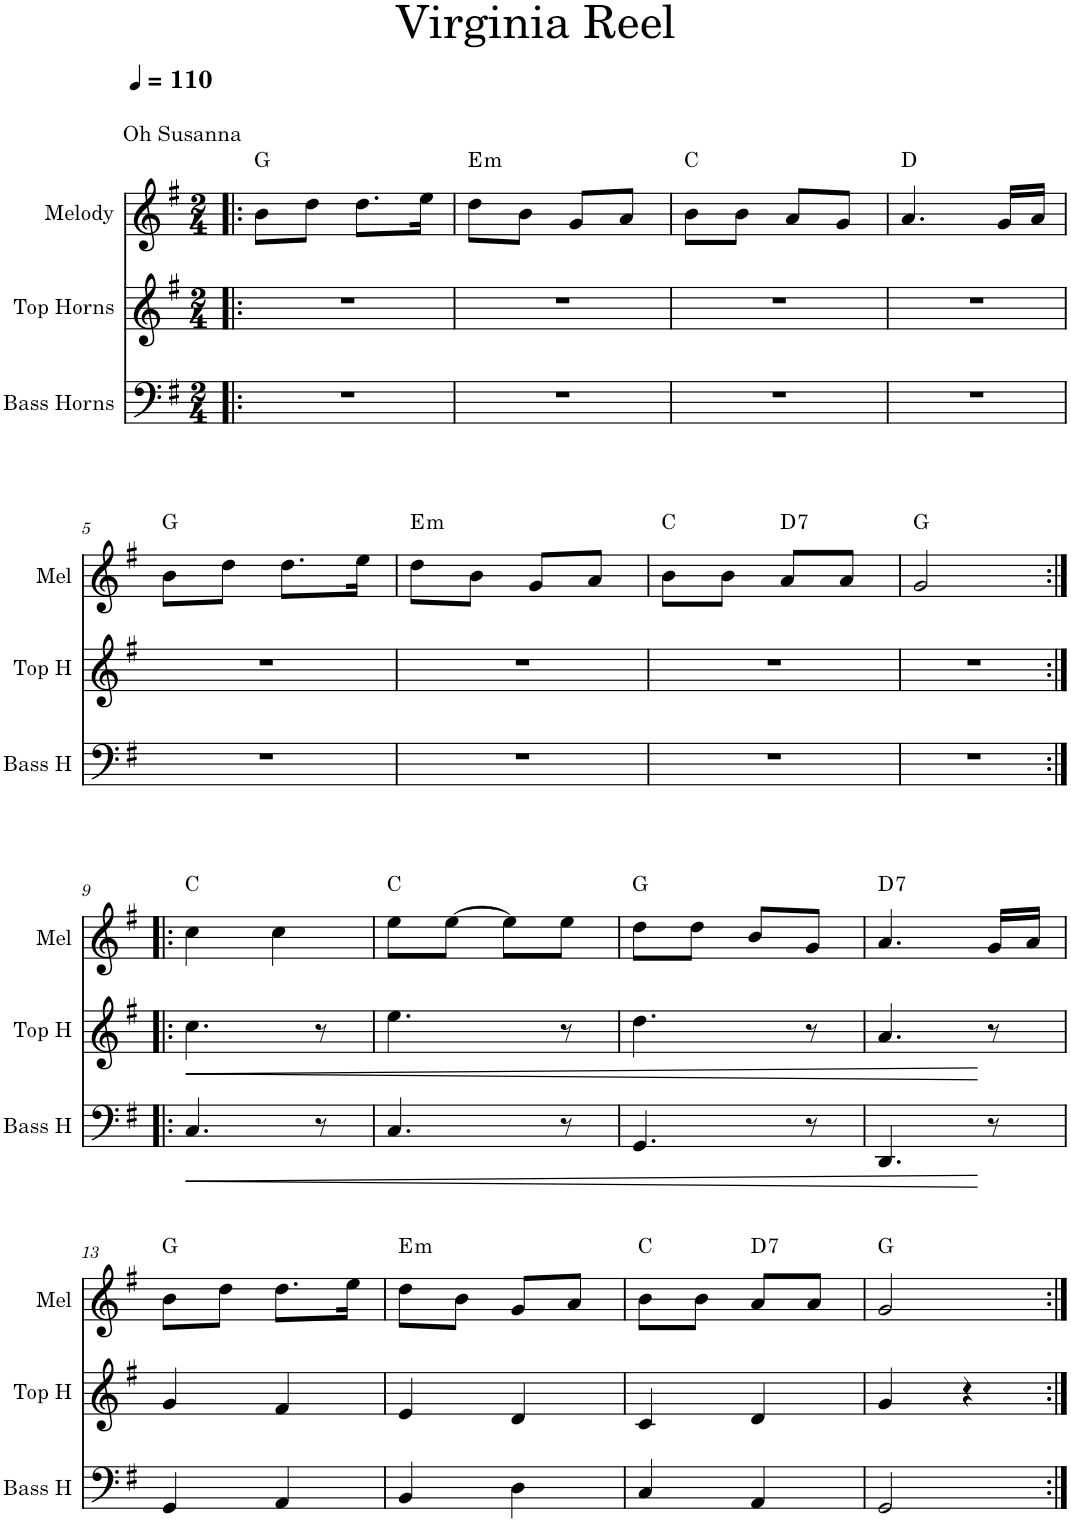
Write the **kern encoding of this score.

**kern	**dynam	**kern	**dynam	**kern	**harte
*part3	*part3	*part2	*part2	*part1	*part1
*staff3	*staff3	*staff2	*staff2	*staff1	*
*I"Bass Horns	*	*I"Top Horns	*	*I"Melody	*
*I'Bass H	*	*I'Top H	*	*I'Mel	*
*clefF4	*	*clefG2	*	*clefG2	*
*	*	*Trd7c12	*	*	*
*k[f#]	*	*k[f#]	*	*k[f#]	*
*G:	*	*G:	*	*G:	*
*M2/4	*	*M2/4	*	*M2/4	*
*MM110	*	*MM110	*	*MM110	*
=1!|:	=1!|:	=1!|:	=1!|:	=1!|:	=1!|:
!	!	!	!	!LO:TX:a:t=Oh Susanna	!
2r	.	2r	.	8b\L	G:maj
.	.	.	.	8dd\J	.
.	.	.	.	8.dd\L	.
.	.	.	.	16ee\Jk	.
=2	=2	=2	=2	=2	=2
!	!	!	!	!	!LO:H:kt=m
2r	.	2r	.	8dd\L	E:min
.	.	.	.	8b\J	.
.	.	.	.	8g/L	.
.	.	.	.	8a/J	.
=3	=3	=3	=3	=3	=3
2r	.	2r	.	8b\L	C:maj
.	.	.	.	8b\J	.
.	.	.	.	8a/L	.
.	.	.	.	8g/J	.
=4	=4	=4	=4	=4	=4
2r	.	2r	.	4.a/	D:maj
.	.	.	.	16g/LL	.
.	.	.	.	16a/JJ	.
!!LO:LB:g=z
=5	=5	=5	=5	=5	=5
2r	.	2r	.	8b\L	G:maj
.	.	.	.	8dd\J	.
.	.	.	.	8.dd\L	.
.	.	.	.	16ee\Jk	.
=6	=6	=6	=6	=6	=6
!	!	!	!	!	!LO:H:kt=m
2r	.	2r	.	8dd\L	E:min
.	.	.	.	8b\J	.
.	.	.	.	8g/L	.
.	.	.	.	8a/J	.
=7	=7	=7	=7	=7	=7
2r	.	2r	.	8b\L	C:maj
.	.	.	.	8b\J	.
!	!	!	!	!	!LO:H:kt=7
.	.	.	.	8a/L	D:7
.	.	.	.	8a/J	.
=8	=8	=8	=8	=8	=8
2r	.	2r	.	2g/	G:maj
!!LO:LB:g=z
=9:|!|:	=9:|!|:	=9:|!|:	=9:|!|:	=9:|!|:	=9:|!|:
!	!LO:HP:b	!	!LO:HP:b	!	!
4.C/	<	4.cc\	<	4cc\	C:maj
.	.	.	.	4cc\	.
8r	.	8r	.	.	.
=10	=10	=10	=10	=10	=10
4.C/	.	4.ee\	.	8ee\L	C:maj
.	.	.	.	[8ee\J	.
.	.	.	.	8ee\L]	.
8r	.	8r	.	8ee\J	.
=11	=11	=11	=11	=11	=11
4.GG/	.	4.dd\	.	8dd\L	G:maj
.	.	.	.	8dd\J	.
.	.	.	.	8b/L	.
8r	.	8r	.	8g/J	.
=12	=12	=12	=12	=12	=12
!	!	!	!	!	!LO:H:kt=7
4.DD/	.	4.a/	.	4.a/	D:7
8r	[	8r	[	16g/LL	.
.	.	.	.	16a/JJ	.
!!LO:LB:g=z
=13	=13	=13	=13	=13	=13
4GG/	.	4g/	.	8b\L	G:maj
.	.	.	.	8dd\J	.
4AA/	.	4f#/	.	8.dd\L	.
.	.	.	.	16ee\Jk	.
=14	=14	=14	=14	=14	=14
!	!	!	!	!	!LO:H:kt=m
4BB/	.	4e/	.	8dd\L	E:min
.	.	.	.	8b\J	.
4D\	.	4d/	.	8g/L	.
.	.	.	.	8a/J	.
=15	=15	=15	=15	=15	=15
4C/	.	4c/	.	8b\L	C:maj
.	.	.	.	8b\J	.
!	!	!	!	!	!LO:H:kt=7
4AA/	.	4d/	.	8a/L	D:7
.	.	.	.	8a/J	.
=16	=16	=16	=16	=16	=16
2GG/	.	4g/	.	2g/	G:maj
.	.	4r	.	.	.
=:|!	=:|!	=:|!	=:|!	=:|!	=:|!
*-	*-	*-	*-	*-	*-
